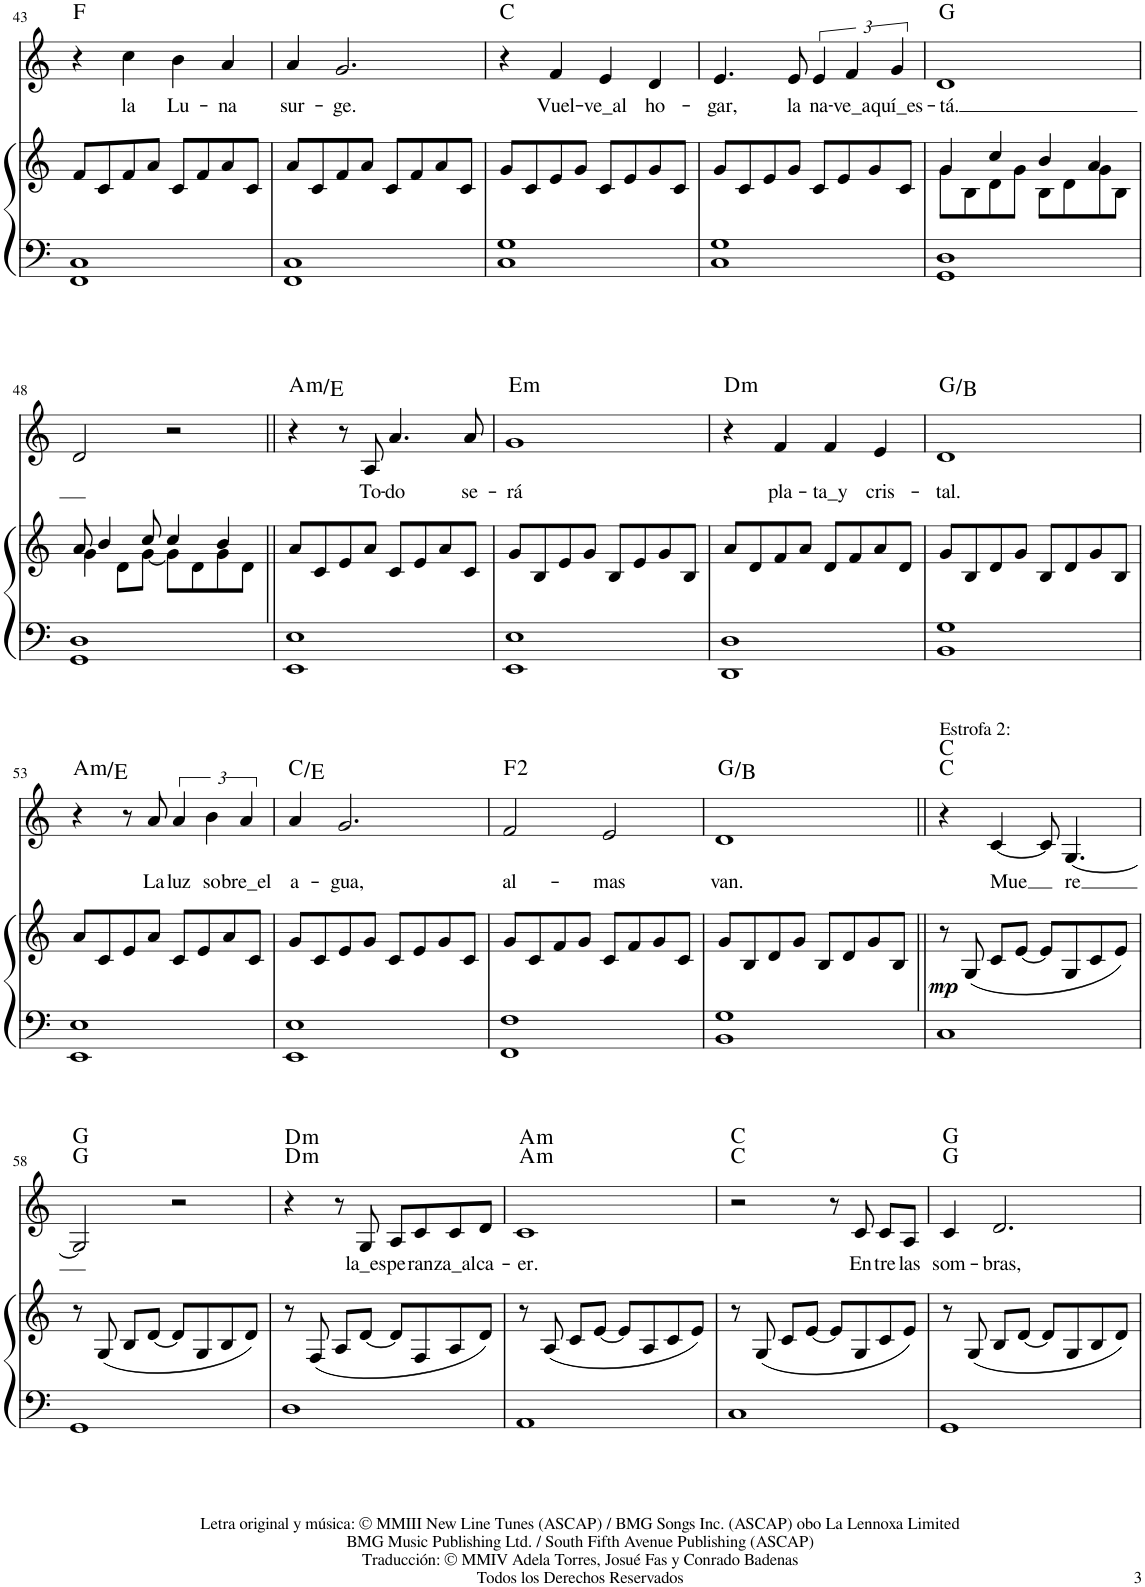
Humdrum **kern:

**kern	**kern	**dynam	**kern	**text	**harte
*part2	*part2	*part2	*part1	*part1	*part1
*staff3	*staff2	*staff2/3	*staff1	*staff1	*
*I"Piano	*	*	*I"Voice	*	*
*I'Pno	*	*	*	*	*
!!LO:PB:g=z
*clefF4	*clefG2	*	*clefG2	*	*
*k[]	*k[]	*	*k[]	*	*
*M4/4	*M4/4	*	*M4/4	*	*
=43	=43	=43	=43	=43	=43
*^	*	*	*	*	*
1C	1FF	8f/L	.	4r	.	F:maj
.	.	8c/	.	.	.	.
!	!	!	!	!	!LO:LY:b	!
.	.	8f/	.	4cc\	la	.
.	.	8a/J	.	.	.	.
!	!	!	!	!	!LO:LY:b	!
.	.	8c/L	.	4b\	Lu-	.
.	.	8f/	.	.	.	.
!	!	!	!	!	!LO:LY:b	!
.	.	8a/	.	4a/	-na	.
.	.	8c/J	.	.	.	.
=44	=44	=44	=44	=44	=44	=44
!	!	!	!	!	!LO:LY:b	!
1C	1FF	8a/L	.	4a/	sur-	.
.	.	8c/	.	.	.	.
!	!	!	!	!	!LO:LY:b	!
.	.	8f/	.	2.g/	-ge.	.
.	.	8a/J	.	.	.	.
.	.	8c/L	.	.	.	.
.	.	8f/	.	.	.	.
.	.	8a/	.	.	.	.
.	.	8c/J	.	.	.	.
=45	=45	=45	=45	=45	=45	=45
1G	1C	8g/L	.	4r	.	C:maj
.	.	8c/	.	.	.	.
!	!	!	!	!	!LO:LY:b	!
.	.	8e/	.	4f/	Vuel-	.
.	.	8g/J	.	.	.	.
!	!	!	!	!	!LO:LY:b	!
.	.	8c/L	.	4e/	-ve_al	.
.	.	8e/	.	.	.	.
!	!	!	!	!	!LO:LY:b	!
.	.	8g/	.	4d/	ho-	.
.	.	8c/J	.	.	.	.
=46	=46	=46	=46	=46	=46	=46
!	!	!	!	!	!LO:LY:b	!
1G	1C	8g/L	.	4.e/	-gar,	.
.	.	8c/	.	.	.	.
.	.	8e/	.	.	.	.
!	!	!	!	!	!LO:LY:b	!
.	.	8g/J	.	8e/	la	.
!	!	!	!	!	!LO:LY:b	!
.	.	8c/L	.	6e/	na-	.
.	.	8e/	.	.	.	.
!	!	!	!	!	!LO:LY:b	!
.	.	.	.	6f/	-ve_a-	.
.	.	8g/	.	.	.	.
!	!	!	!	!	!LO:LY:b	!
.	.	.	.	6g/	-quí_es-	.
.	.	8c/J	.	.	.	.
=47	=47	=47	=47	=47	=47	=47
*	*	*^	*	*	*	*
!	!	!	!	!	!	!LO:LY:b	!
1D	1GG	4g/	8g\L	.	1d	-tá.	G:maj
.	.	.	8B\	.	.	.	.
.	.	4cc/	8d\	.	.	.	.
.	.	.	8g\J	.	.	.	.
.	.	4b/	8B\L	.	.	.	.
.	.	.	8d\	.	.	.	.
.	.	4a/	8g\	.	.	.	.
.	.	.	8B\J	.	.	.	.
!!LO:LB:g=z
=48	=48	=48	=48	=48	=48	=48	=48
1D	1GG	8a/	4g\	.	2d/	.	.
.	.	4b/	.	.	.	.	.
.	.	.	8d\L	.	.	.	.
.	.	8cc/	[8g\J	.	.	.	.
.	.	4cc/	8g\L]	.	2r	.	.
.	.	.	8d\	.	.	.	.
.	.	4b/	8g\	.	.	.	.
.	.	.	8d\J	.	.	.	.
*v	*v	*	*	*	*	*	*
=49||	=49||	=49||	=49||	=49||	=49||	=49||
!	!	!	!	!	!	!LO:H:kt=m
*	*v	*v	*	*	*	*
1EE 1E	8a/L	.	4r	.	A:min/5
.	8c/	.	.	.	.
.	8e/	.	8r	.	.
!	!	!	!	!LO:LY:b	!
.	8a/J	.	8A/	To-	.
!	!	!	!	!LO:LY:b	!
.	8c/L	.	4.a/	-do	.
.	8e/	.	.	.	.
.	8a/	.	.	.	.
!	!	!	!	!LO:LY:b	!
.	8c/J	.	8a/	se-	.
=50	=50	=50	=50	=50	=50
!	!	!	!	!LO:LY:b	!LO:H:kt=m
1EE 1E	8g/L	.	1g	-rá	E:min
.	8B/	.	.	.	.
.	8e/	.	.	.	.
.	8g/J	.	.	.	.
.	8B/L	.	.	.	.
.	8e/	.	.	.	.
.	8g/	.	.	.	.
.	8B/J	.	.	.	.
=51	=51	=51	=51	=51	=51
!	!	!	!	!	!LO:H:kt=m
1DD 1D	8a/L	.	4r	.	D:min
.	8d/	.	.	.	.
!	!	!	!	!LO:LY:b	!
.	8f/	.	4f/	pla-	.
.	8a/J	.	.	.	.
!	!	!	!	!LO:LY:b	!
.	8d/L	.	4f/	-ta_y	.
.	8f/	.	.	.	.
!	!	!	!	!LO:LY:b	!
.	8a/	.	4e/	cris-	.
.	8d/J	.	.	.	.
=52	=52	=52	=52	=52	=52
!	!	!	!	!LO:LY:b	!
1BB 1G	8g/L	.	1d	-tal.	G:maj/3
.	8B/	.	.	.	.
.	8d/	.	.	.	.
.	8g/J	.	.	.	.
.	8B/L	.	.	.	.
.	8d/	.	.	.	.
.	8g/	.	.	.	.
.	8B/J	.	.	.	.
!!LO:LB:g=z
=53	=53	=53	=53	=53	=53
!	!	!	!	!	!LO:H:kt=m
1EE 1E	8a/L	.	4r	.	A:min/5
.	8c/	.	.	.	.
.	8e/	.	8r	.	.
!	!	!	!	!LO:LY:b	!
.	8a/J	.	8a/	La	.
!	!	!	!	!LO:LY:b	!
.	8c/L	.	6a/	luz	.
.	8e/	.	.	.	.
!	!	!	!	!LO:LY:b	!
.	.	.	6b\	so-	.
.	8a/	.	.	.	.
!	!	!	!	!LO:LY:b	!
.	.	.	6a/	-bre_el	.
.	8c/J	.	.	.	.
=54	=54	=54	=54	=54	=54
!	!	!	!	!LO:LY:b	!
1EE 1E	8g/L	.	4a/	a-	C:maj/3
.	8c/	.	.	.	.
!	!	!	!	!LO:LY:b	!
.	8e/	.	2.g/	-gua,	.
.	8g/J	.	.	.	.
.	8c/L	.	.	.	.
.	8e/	.	.	.	.
.	8g/	.	.	.	.
.	8c/J	.	.	.	.
=55	=55	=55	=55	=55	=55
!	!	!	!	!LO:LY:b	!
1FF 1F	8g/L	.	2f/	al-	F:maj(2)
.	8c/	.	.	.	.
.	8f/	.	.	.	.
.	8g/J	.	.	.	.
!	!	!	!	!LO:LY:b	!
.	8c/L	.	2e/	-mas	.
.	8f/	.	.	.	.
.	8g/	.	.	.	.
.	8c/J	.	.	.	.
=56	=56	=56	=56	=56	=56
!	!	!	!	!LO:LY:b	!
1BB 1G	8g/L	.	1d	van.	G:maj/3
.	8B/	.	.	.	.
.	8d/	.	.	.	.
.	8g/J	.	.	.	.
.	8B/L	.	.	.	.
.	8d/	.	.	.	.
.	8g/	.	.	.	.
.	8B/J	.	.	.	.
=57||	=57||	=57||	=57||	=57||	=57||
!	!	!	!LO:TX:a:t=Estrofa 2&colon;	!	!
!	!	!LO:DY:b	!	!	!
1C	8r	mp	4r	.	C:maj C:maj
.	(8G/	.	.	.	.
!	!	!	!	!LO:LY:b	!
.	8c/L	.	[4c/	-Mue	.
.	[8e/J	.	.	.	.
.	8e/L]	.	8c/]	.	.
!	!	!	!	!LO:LY:b	!
.	8G/	.	[4.G/	re	.
.	8c/	.	.	.	.
.	8e/J)	.	.	.	.
!!LO:LB:g=z
=58	=58	=58	=58	=58	=58
1GG	8r	.	2G/]	.	G:maj G:maj
.	(8G/	.	.	.	.
.	8B/L	.	.	.	.
.	[8d/J	.	.	.	.
.	8d/L]	.	2r	.	.
.	8G/	.	.	.	.
.	8B/	.	.	.	.
.	8d/J)	.	.	.	.
=59	=59	=59	=59	=59	=59
!	!	!	!	!	!LO:H:n=1:kt=m
!	!	!	!	!	!LO:H:n=2:kt=m
1D	8r	.	4r	.	D:min D:min
.	(8F/	.	.	.	.
.	8A/L	.	8r	.	.
!	!	!	!	!LO:LY:b	!
.	[8d/J	.	8G/	la_es-	.
!	!	!	!	!LO:LY:b	!
.	8d/L]	.	8A/L	-pe-	.
!	!	!	!	!LO:LY:b	!
.	8F/	.	8c/	-ran-	.
!	!	!	!	!LO:LY:b	!
.	8A/	.	8c/	-za_al	.
!	!	!	!	!LO:LY:b	!
.	8d/J)	.	8d/J	ca-	.
=60	=60	=60	=60	=60	=60
!	!	!	!	!LO:LY:b	!LO:H:n=1:kt=m
!	!	!	!	!	!LO:H:n=2:kt=m
1AA	8r	.	1c	-er.	A:min A:min
.	(8A/	.	.	.	.
.	8c/L	.	.	.	.
.	[8e/J	.	.	.	.
.	8e/L]	.	.	.	.
.	8A/	.	.	.	.
.	8c/	.	.	.	.
.	8e/J)	.	.	.	.
=61	=61	=61	=61	=61	=61
1C	8r	.	2r	.	C:maj C:maj
.	(8G/	.	.	.	.
.	8c/L	.	.	.	.
.	[8e/J	.	.	.	.
.	8e/L]	.	8r	.	.
!	!	!	!	!LO:LY:b	!
.	8G/	.	8c/	En-	.
!	!	!	!	!LO:LY:b	!
.	8c/	.	8c/L	-tre	.
!	!	!	!	!LO:LY:b	!
.	8e/J)	.	8A/J	las	.
=62	=62	=62	=62	=62	=62
!	!	!	!	!LO:LY:b	!
1GG	8r	.	4c/	som-	G:maj G:maj
.	(8G/	.	.	.	.
!	!	!	!	!LO:LY:b	!
.	8B/L	.	2.d/	-bras,	.
.	[8d/J	.	.	.	.
.	8d/L]	.	.	.	.
.	8G/	.	.	.	.
.	8B/	.	.	.	.
.	8d/J)	.	.	.	.
=	=	=	=	=	=
*-	*-	*-	*-	*-	*-
